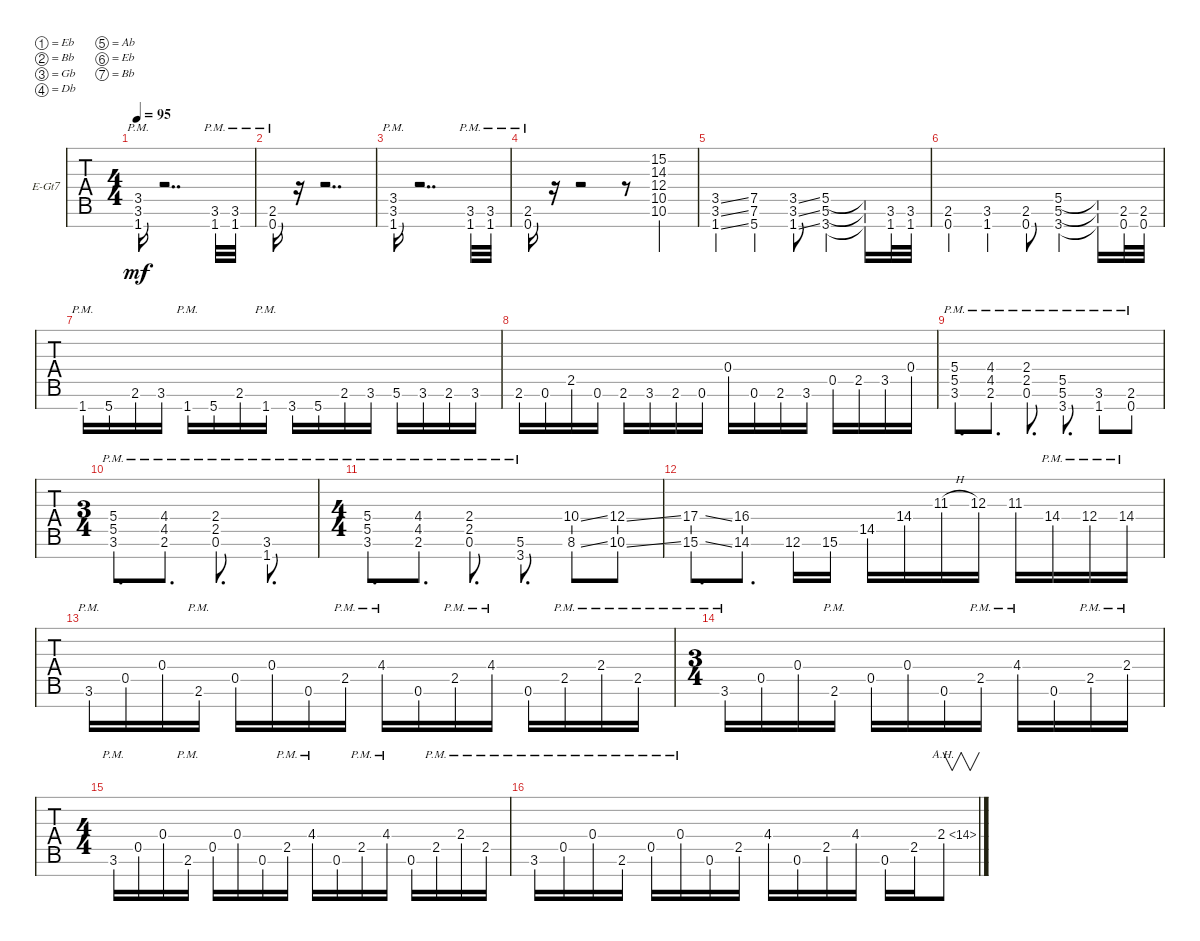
\defaultSystemsLayout 4
\bracketExtendMode groupsimilarinstruments
\firstSystemTrackNameOrientation horizontal
\otherSystemsTrackNameOrientation horizontal
\track ("Electric Guitar" "E-Gt7") {instrument overdrivenguitar}
\staff {tabs}
\tuning (Eb4 Bb3 Gb3 Db3 Ab2 Eb2 Bb1)
\ts (4 4)
\tempo 95
\clef g2
\ks c
(3.6{pm} 3.5{pm} 1.7).16{dy mf instrument overdrivenguitar} r.2{dd} (3.6{pm} 1.7).32 (3.6{pm} 1.7).32 |
(2.6{pm} 0.7).16 r.16 r.2{dd} |
(3.6{pm} 3.5{pm} 1.7).16 r.2{dd} (3.6{pm} 1.7).32 (3.6{pm} 1.7).32 |
(2.6{pm} 0.7).16 r.16 r.2 r.8 (14.3 12.4 10.5 10.6 15.2).4 |
(1.7{ss} 3.6{ss} 3.5{ss}).4 (5.7 7.6 7.5).4 (1.7{ss} 3.6{ss} 3.5{ss}).8 (3.7 5.6 5.5).4 (3.7{t} 5.6{t} 5.5{t}).16 (1.7 3.6).32 (1.7 3.6).32 |
(0.7 2.6).4 (1.7 3.6).4 (0.7 2.6).8 (3.7 5.6 5.5).4 (3.7{t} 5.6{t} 5.5{t}).16 (0.7 2.6).32 (0.7 2.6).32 |
1.7{pm}.16 5.7.16 2.6.16 3.6.16 1.7{pm}.16 5.7.16 2.6.16 1.7{pm}.16 3.7.16 5.7.16 2.6.16 3.6.16 5.6.16 3.6.16 2.6.16 3.6.16 |
2.6.16 0.6.16 2.5.16 0.6.16 2.6.16 3.6.16 2.6.16 0.6.16 0.4.16 0.6.16 2.6.16 3.6.16 0.5.16 2.5.16 3.5.16 0.4.16 |
(3.6{pm} 5.4{pm} 5.5{pm}).8{d} (2.6{pm} 4.5{pm} 4.4{pm}).8{d} (0.6{pm} 2.4{pm} 2.5{pm}).8{d} (5.5{pm} 3.7{pm} 5.6{pm}).8{d} (3.6{pm} 1.7{pm}).8 (2.6{pm} 0.7{pm}).8 |
\ts (3 4)
(3.6{pm} 5.4{pm} 5.5{pm}).8{d} (2.6{pm} 4.5{pm} 4.4{pm}).8{d} (0.6{pm} 2.4{pm} 2.5{pm}).8{d} (3.6{pm} 1.7{pm}).8{d} |
\ts (4 4)
(3.6{pm} 5.4{pm} 5.5{pm}).8{d} (2.6{pm} 4.5{pm} 4.4{pm}).8{d} (0.6{pm} 2.4{pm} 2.5{pm}).8{d} (3.7{pm} 5.6{pm}).8{d} (8.6{ss} 10.4{ss}).8 (10.6{ss} 12.4{ss}).8 |
(15.6{ss} 17.4{ss}).8{d} (14.6 16.4).8{d} 12.6.16 15.6.16 14.5.16 14.4.16 11.3{h}.16 12.3.16 11.3.16 14.4{pm}.16 12.4{pm}.16 14.4{pm}.16 |
3.6{pm}.16 0.5.16 0.4.16 2.6{pm}.16 0.5.16 0.4.16 0.6.16 2.5{pm}.16 4.4{pm}.16 0.6.16 2.5{pm}.16 4.4{pm}.16 0.6.16 2.5{pm}.16 2.4{pm}.16 2.5{pm}.16 |
\ts (3 4)
3.6{pm}.16 0.5.16 0.4.16 2.6{pm}.16 0.5.16 0.4.16 0.6.16 2.5{pm}.16 4.4{pm}.16 0.6.16 2.5{pm}.16 2.4{pm}.16 |
\ts (4 4)
3.6{pm}.16 0.5.16 0.4.16 2.6{pm}.16 0.5.16 0.4.16 0.6.16 2.5{pm}.16 4.4{pm}.16 0.6.16 2.5{pm}.16 4.4{pm}.16 0.6.16 2.5{pm}.16 2.4{pm}.16 2.5{pm}.16 |
3.6{pm}.16 0.5{pm}.16 0.4{pm}.16 2.6{pm}.16 0.5{pm}.16 0.4{pm}.16 0.6.16 2.5.16 4.4.16 0.6.16 2.5.16 4.4.16 0.6.16 2.5.16 2.4{ah 12}.8{v}
